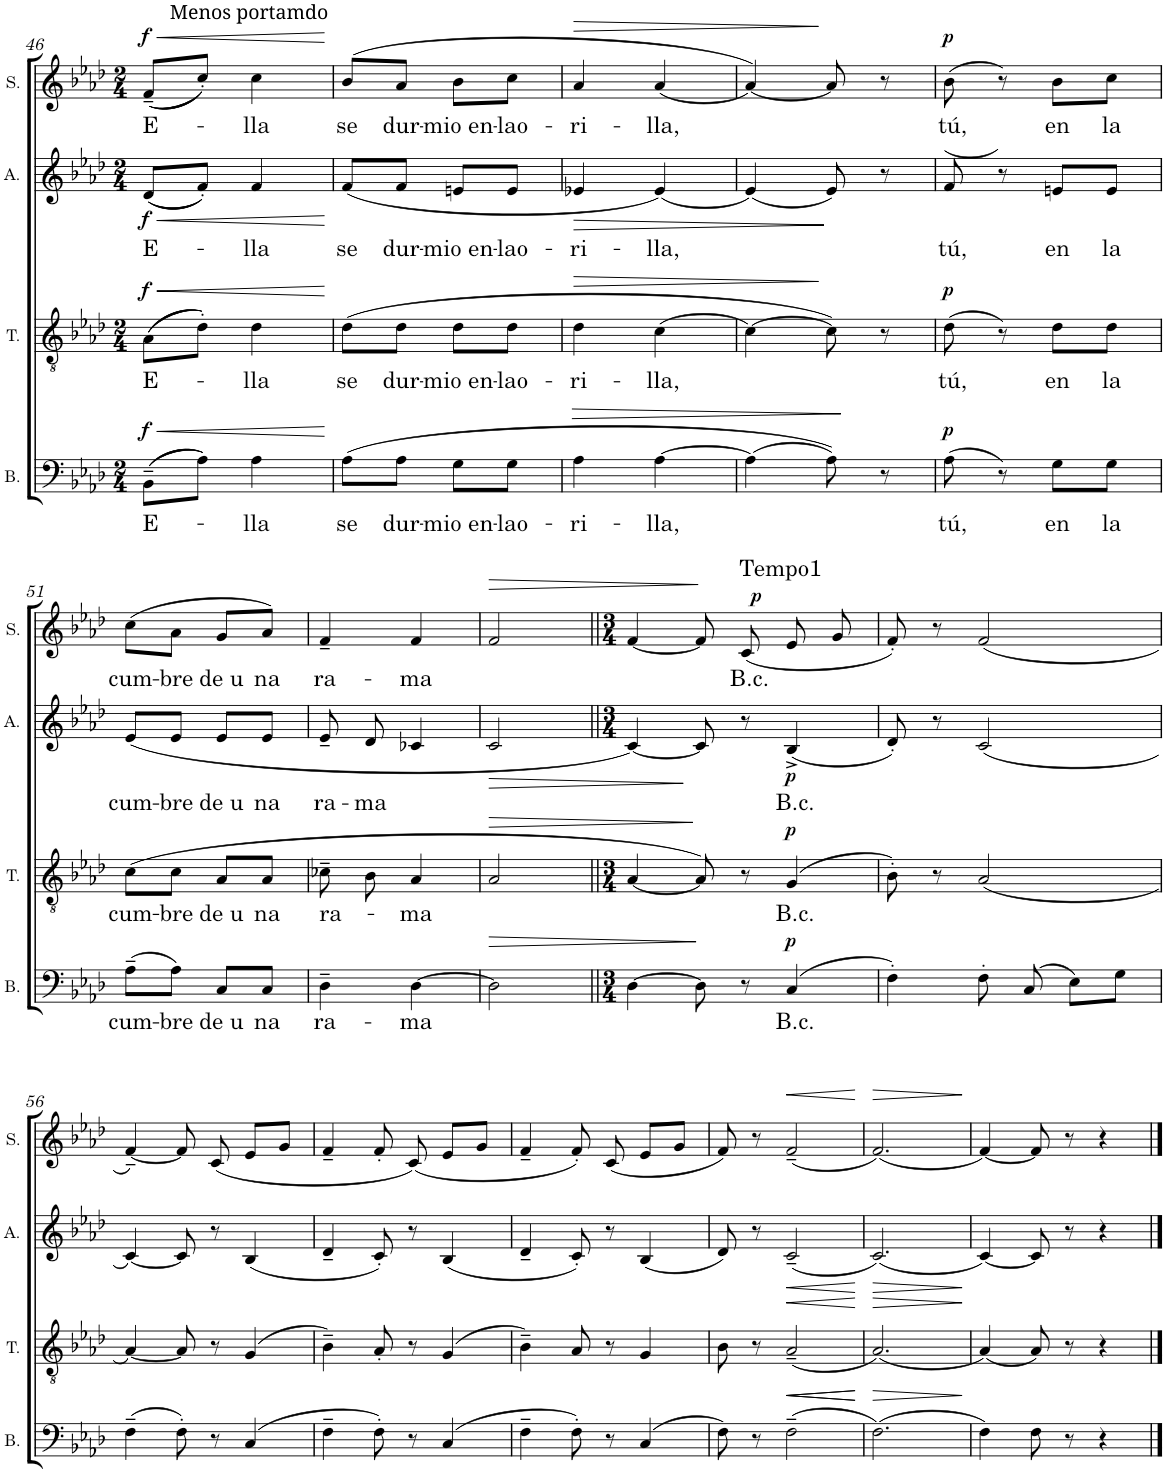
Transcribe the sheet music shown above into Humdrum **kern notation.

**kern	**text	**dynam	**kern	**text	**dynam	**kern	**text	**dynam	**kern	**text	**dynam
*part4	*part4	*part4	*part3	*part3	*part3	*part2	*part2	*part2	*part1	*part1	*part1
*staff4	*staff4	*staff4	*staff3	*staff3	*staff3	*staff2	*staff2	*staff2	*staff1	*staff1	*staff1
*I"BASSE	*	*	*I"TENOR	*	*	*I"ALTO	*	*	*I"SOPRANO	*	*
*I'B.	*	*	*I'T.	*	*	*I'A.	*	*	*I'S.	*	*
!!LO:PB:g=z
*clefF4	*	*	*clefGv2	*	*	*clefG2	*	*	*clefG2	*	*
*k[b-e-a-d-]	*	*	*k[b-e-a-d-]	*	*	*k[b-e-a-d-]	*	*	*k[b-e-a-d-]	*	*
*M2/4	*	*	*M2/4	*	*	*M2/4	*	*	*M2/4	*	*
=46	=46	=46	=46	=46	=46	=46	=46	=46	=46	=46	=46
!	!	!	!	!	!	!	!	!	!LO:TX:a:t=Menos portamdo	!	!
!	!LO:LY:b	!LO:HP:b	!	!LO:LY:b	!LO:HP:b	!	!LO:LY:b	!LO:HP:b	!	!LO:LY:b	!LO:HP:b
!	!	!LO:DY:n=1:a	!	!	!LO:DY:n=1:a	!	!	!LO:DY:n=1:b	!	!	!LO:DY:n=1:a
((8BB-~\L	E-	< f	((8A-\L	E-	< f	((8d-/L	E-	< f	((8f~/L	E-	< f
8A-\J))	.	.	8d-'\J))	.	.	8f'/J))	.	.	8cc'/J))	.	.
!	!LO:LY:b	!	!	!LO:LY:b	!	!	!LO:LY:b	!	!	!LO:LY:b	!
4A-\	-lla	.	4d-\	-lla	.	4f/	-lla	.	4cc\	-lla	.
.	.	[	.	.	[	.	.	[	.	.	[
=47	=47	=47	=47	=47	=47	=47	=47	=47	=47	=47	=47
!	!LO:LY:b	!	!	!LO:LY:b	!	!	!LO:LY:b	!	!	!LO:LY:b	!
(8A-\L	se	.	(8d-\L	se	.	(8f/L	se	.	(8b-/L	se	.
!	!LO:LY:b	!	!	!LO:LY:b	!	!	!LO:LY:b	!	!	!LO:LY:b	!
8A-\J	-dur-	.	8d-\J	-dur-	.	8f/J	-dur-	.	8a-/J	-dur-	.
!	!LO:LY:b	!	!	!LO:LY:b	!	!	!LO:LY:b	!	!	!LO:LY:b	!
8G\L	-mio en-	.	8d-\L	-mio en-	.	8en/L	-mio en-	.	8b-\L	-mio en-	.
!	!LO:LY:b	!	!	!LO:LY:b	!	!	!LO:LY:b	!	!	!LO:LY:b	!
8G\J	-lao-	.	8d-\J	-lao-	.	8e/J	-lao-	.	8cc\J	-lao-	.
=48	=48	=48	=48	=48	=48	=48	=48	=48	=48	=48	=48
!	!LO:LY:b	!LO:HP:b	!	!LO:LY:b	!LO:HP:b	!	!LO:LY:b	!LO:HP:b	!	!LO:LY:b	!LO:HP:b
4A-\	-ri-	>	4d-\	-ri-	>	4e-X/	-ri-	>	4a-/	-ri-	>
!	!LO:LY:b	!	!	!LO:LY:b	!	!	!LO:LY:b	!	!	!LO:LY:b	!
[>4A-\	-lla,	.	(4c\	-lla,	.	(4e-/)	-lla,	.	(4a-/	-lla,	.
=49	=49	=49	=49	=49	=49	=49	=49	=49	=49	=49	=49
(4A-\]	.	.	[>4c\)	.	.	(4e-/)	.	.	[<4a-/))	.	.
8A-\))	.	.	8c\])	.	]	8e-/)	.	]	8a-/]	.	]
8r	.	]	8r	.	.	8r	.	.	8r	.	.
=50	=50	=50	=50	=50	=50	=50	=50	=50	=50	=50	=50
!	!LO:LY:b	!LO:DY:a	!	!LO:LY:b	!LO:DY:a	!	!LO:LY:b	!	!	!LO:LY:b	!LO:DY:a
(8A-\	tú,	p	(8d-\	tú,	p	(8f/	tú,	.	(8b-\	tú,	p
8r)	.	.	8r)	.	.	8r)	.	.	8r)	.	.
!	!LO:LY:b	!	!	!LO:LY:b	!	!	!LO:LY:b	!	!	!LO:LY:b	!
8G\L	en	.	8d-\L	en	.	8en/L	en	.	8b-\L	en	.
!	!LO:LY:b	!	!	!LO:LY:b	!	!	!LO:LY:b	!	!	!LO:LY:b	!
8G\J	la	.	8d-\J	la	.	8e/J	la	.	8cc\J	la	.
!!LO:LB:g=z
=51	=51	=51	=51	=51	=51	=51	=51	=51	=51	=51	=51
!	!LO:LY:b	!	!	!LO:LY:b	!	!	!LO:LY:b	!	!	!LO:LY:b	!
(8A-~\L	cum-	.	(8c\L	cum-	.	(8e-/L	cum-	.	(8cc\L	cum-	.
!	!LO:LY:b	!	!	!LO:LY:b	!	!	!LO:LY:b	!	!	!LO:LY:b	!
8A-\J)	-bre	.	8c\J	-bre	.	8e-/J	-bre	.	8a-\J	-bre	.
!	!LO:LY:b	!	!	!LO:LY:b	!	!	!LO:LY:b	!	!	!LO:LY:b	!
8C/L	de u	.	8A-/L	de u	.	8e-/L	de u	.	8g/L	de u	.
!	!LO:LY:b	!	!	!LO:LY:b	!	!	!LO:LY:b	!	!	!LO:LY:b	!
8C/J	na	.	8A-/J	na	.	8e-/J	na	.	8a-/J)	na	.
=52	=52	=52	=52	=52	=52	=52	=52	=52	=52	=52	=52
!	!LO:LY:b	!	!	!LO:LY:b	!	!	!LO:LY:b	!	!	!LO:LY:b	!
4D-~\	ra-	.	8c-X~\	ra-	.	8e-~/	ra-	.	4f~/	ra-	.
!	!	!	!	!	!	!	!LO:LY:b	!	!	!	!
.	.	.	8B-\	.	.	8d-/	-ma	.	.	.	.
!	!LO:LY:b	!	!	!LO:LY:b	!	!	!	!	!	!LO:LY:b	!
[>4D-\	-ma	.	4A-/	-ma	.	4c-X/	.	.	4f/	-ma	.
=53	=53	=53	=53	=53	=53	=53	=53	=53	=53	=53	=53
!	!	!LO:HP:b	!	!	!LO:HP:b	!	!	!LO:HP:b	!	!	!LO:HP:b
2D-\]	.	>	2A-/	.	>	2c/	.	>	2f/	.	>
=54||	=54||	=54||	=54||	=54||	=54||	=54||	=54||	=54||	=54||	=54||	=54||
*M3/4	*	*	*M3/4	*	*	*M3/4	*	*	*M3/4	*	*
[>4D-\	.	.	[<4A-/	.	.	[<4c/)	.	.	[<4f/	.	.
8D-\]	.	]	8A-/])	.	]	8c/]	.	]	8f/]	.	.
!	!	!	!	!	!	!	!	!	!	!LO:LY:b	!
8r	.	.	8r	.	.	8r	.	.	(8c/	B.c.	]
!	!	!	!	!	!	!	!	!	!LO:TX:a:t=Tempo1	!	!
!	!LO:LY:b	!LO:DY:a	!	!LO:LY:b	!LO:DY:a	!	!LO:LY:b	!LO:DY:b	!	!	!LO:DY:a
(>4C/	B.c.	p	(4G/	B.c.	p	(<4B-^/	B.c.	p	8e-/	.	p
.	.	.	.	.	.	.	.	.	8g/	.	.
=55	=55	=55	=55	=55	=55	=55	=55	=55	=55	=55	=55
4F'\)	.	.	8B-'\)	.	.	8d-'/)	.	.	8f'/)	.	.
.	.	.	8r	.	.	8r	.	.	8r	.	.
8F'\	.	.	(2A-/	.	.	(2c/	.	.	(2f/	.	.
(8C/	.	.	.	.	.	.	.	.	.	.	.
8E-\L)	.	.	.	.	.	.	.	.	.	.	.
8G\J	.	.	.	.	.	.	.	.	.	.	.
!!LO:LB:g=z
=56	=56	=56	=56	=56	=56	=56	=56	=56	=56	=56	=56
(4F~\	.	.	[<4A-/)	.	.	[<4c/)	.	.	[<4f~/)	.	.
8F'\)	.	.	8A-/]	.	.	8c/]	.	.	8f/]	.	.
8r	.	.	8r	.	.	8r	.	.	(8c/	.	.
(>4C/	.	.	(4G/	.	.	(<4B-/	.	.	8e-/L	.	.
.	.	.	.	.	.	.	.	.	8g/J	.	.
=57	=57	=57	=57	=57	=57	=57	=57	=57	=57	=57	=57
4F~\	.	.	4B-~\)	.	.	4d-~/	.	.	4f~/	.	.
8F'\)	.	.	8A-'/	.	.	8c'/)	.	.	8f'/	.	.
8r	.	.	8r	.	.	8r	.	.	(<8c/)	.	.
(>4C/	.	.	(4G/	.	.	(<4B-/	.	.	8e-/L	.	.
.	.	.	.	.	.	.	.	.	8g/J	.	.
=58	=58	=58	=58	=58	=58	=58	=58	=58	=58	=58	=58
4F~\	.	.	4B-~\)	.	.	4d-~/	.	.	4f~/	.	.
8F'\)	.	.	8A-/	.	.	8c'/)	.	.	8f'/)	.	.
8r	.	.	8r	.	.	8r	.	.	(<8c/	.	.
(>4C/	.	.	4G/	.	.	(<4B-/	.	.	8e-/L	.	.
.	.	.	.	.	.	.	.	.	8g/J	.	.
=59	=59	=59	=59	=59	=59	=59	=59	=59	=59	=59	=59
8F\)	.	.	8B-\	.	.	8d-/)	.	.	8f/)	.	.
8r	.	.	8r	.	.	8r	.	.	8r	.	.
!	!	!LO:HP:b	!	!	!	!	!	!	!	!	!
!	!	!LO:HP:n=1:b	!	!	!LO:HP:b	!	!	!LO:HP:b	!	!	!LO:HP:b
(2F~\	.	< <	(2A-~/	.	<	(2c~/	.	<	(2f~/	.	<
.	.	[	.	.	[	.	.	[	.	.	[
=60	=60	=60	=60	=60	=60	=60	=60	=60	=60	=60	=60
!	!	!LO:HP:b	!	!	!LO:HP:b	!	!	!LO:HP:b	!	!	!LO:HP:b
(2.F\)	.	>	(2.A-/)	.	>	(2.c/)	.	>	(2.f/)	.	>
.	.	[	.	.	]	.	.	]	.	.	]
=61	=61	=61	=61	=61	=61	=61	=61	=61	=61	=61	=61
4F\)	.	.	(4A-/)	.	.	[<4c/)	.	.	[<4f/)	.	.
8F\	.	]	8A-/)	.	.	8c/]	.	.	8f/]	.	.
8r	.	.	8r	.	.	8r	.	.	8r	.	.
4r	.	.	4r	.	.	4r	.	.	4r	.	.
==	==	==	==	==	==	==	==	==	==	==	==
*-	*-	*-	*-	*-	*-	*-	*-	*-	*-	*-	*-
